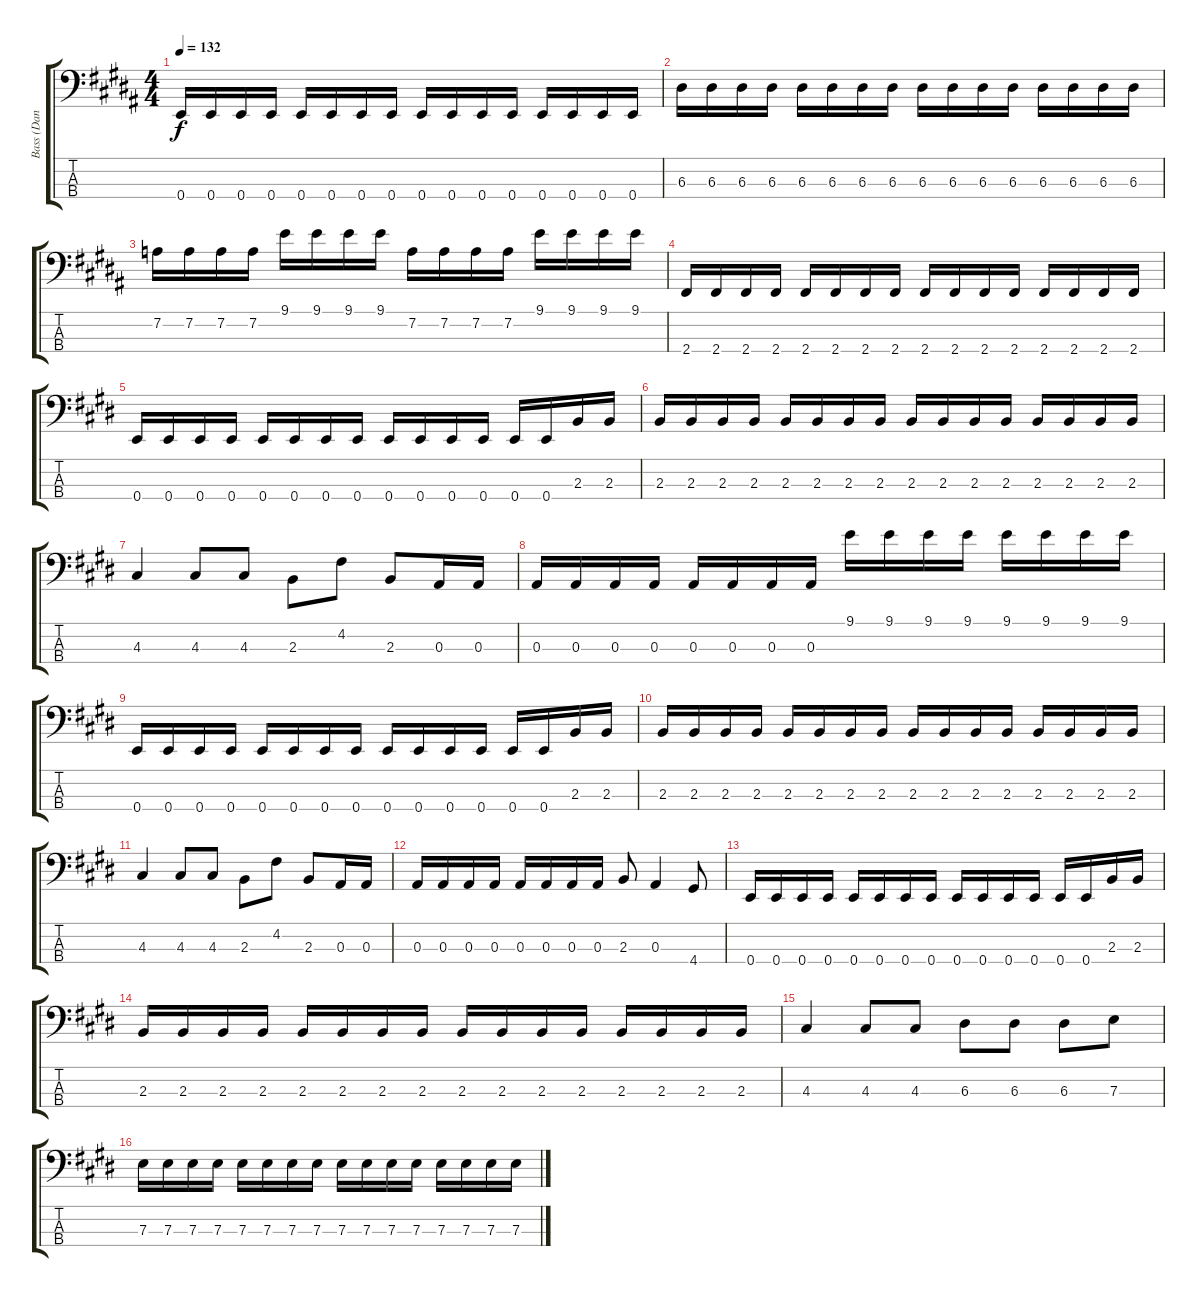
\track ("Bass (Dan Andriano)" "Bass (Dan ") {instrument electricbassfinger}
\staff {score tabs}
\tuning (G2 D2 A1 E1) {hide}
\ts (4 4)
\tempo 132
\clef f4
\ks b
0.4.16{dy f} 0.4.16 0.4.16 0.4.16 0.4.16 0.4.16 0.4.16 0.4.16 0.4.16 0.4.16 0.4.16 0.4.16 0.4.16 0.4.16 0.4.16 0.4.16 |
6.3.16 6.3.16 6.3.16 6.3.16 6.3.16 6.3.16 6.3.16 6.3.16 6.3.16 6.3.16 6.3.16 6.3.16 6.3.16 6.3.16 6.3.16 6.3.16 |
7.2.16 7.2.16 7.2.16 7.2.16 9.1.16 9.1.16 9.1.16 9.1.16 7.2.16 7.2.16 7.2.16 7.2.16 9.1.16 9.1.16 9.1.16 9.1.16 |
2.4.16 2.4.16 2.4.16 2.4.16 2.4.16 2.4.16 2.4.16 2.4.16 2.4.16 2.4.16 2.4.16 2.4.16 2.4.16 2.4.16 2.4.16 2.4.16 |
\ks e
0.4.16 0.4.16 0.4.16 0.4.16 0.4.16 0.4.16 0.4.16 0.4.16 0.4.16 0.4.16 0.4.16 0.4.16 0.4.16 0.4.16 2.3.16 2.3.16 |
2.3.16 2.3.16 2.3.16 2.3.16 2.3.16 2.3.16 2.3.16 2.3.16 2.3.16 2.3.16 2.3.16 2.3.16 2.3.16 2.3.16 2.3.16 2.3.16 |
4.3.4 4.3.8 4.3.8 2.3.8 4.2.8 2.3.8 0.3.16 0.3.16 |
0.3.16 0.3.16 0.3.16 0.3.16 0.3.16 0.3.16 0.3.16 0.3.16 9.1.16 9.1.16 9.1.16 9.1.16 9.1.16 9.1.16 9.1.16 9.1.16 |
0.4.16 0.4.16 0.4.16 0.4.16 0.4.16 0.4.16 0.4.16 0.4.16 0.4.16 0.4.16 0.4.16 0.4.16 0.4.16 0.4.16 2.3.16 2.3.16 |
2.3.16 2.3.16 2.3.16 2.3.16 2.3.16 2.3.16 2.3.16 2.3.16 2.3.16 2.3.16 2.3.16 2.3.16 2.3.16 2.3.16 2.3.16 2.3.16 |
4.3.4 4.3.8 4.3.8 2.3.8 4.2.8 2.3.8 0.3.16 0.3.16 |
0.3.16 0.3.16 0.3.16 0.3.16 0.3.16 0.3.16 0.3.16 0.3.16 2.3.8 0.3.4 4.4.8 |
0.4.16 0.4.16 0.4.16 0.4.16 0.4.16 0.4.16 0.4.16 0.4.16 0.4.16 0.4.16 0.4.16 0.4.16 0.4.16 0.4.16 2.3.16 2.3.16 |
2.3.16 2.3.16 2.3.16 2.3.16 2.3.16 2.3.16 2.3.16 2.3.16 2.3.16 2.3.16 2.3.16 2.3.16 2.3.16 2.3.16 2.3.16 2.3.16 |
4.3.4 4.3.8 4.3.8 6.3.8 6.3.8 6.3.8 7.3.8 |
7.3.16 7.3.16 7.3.16 7.3.16 7.3.16 7.3.16 7.3.16 7.3.16 7.3.16 7.3.16 7.3.16 7.3.16 7.3.16 7.3.16 7.3.16 7.3.16
